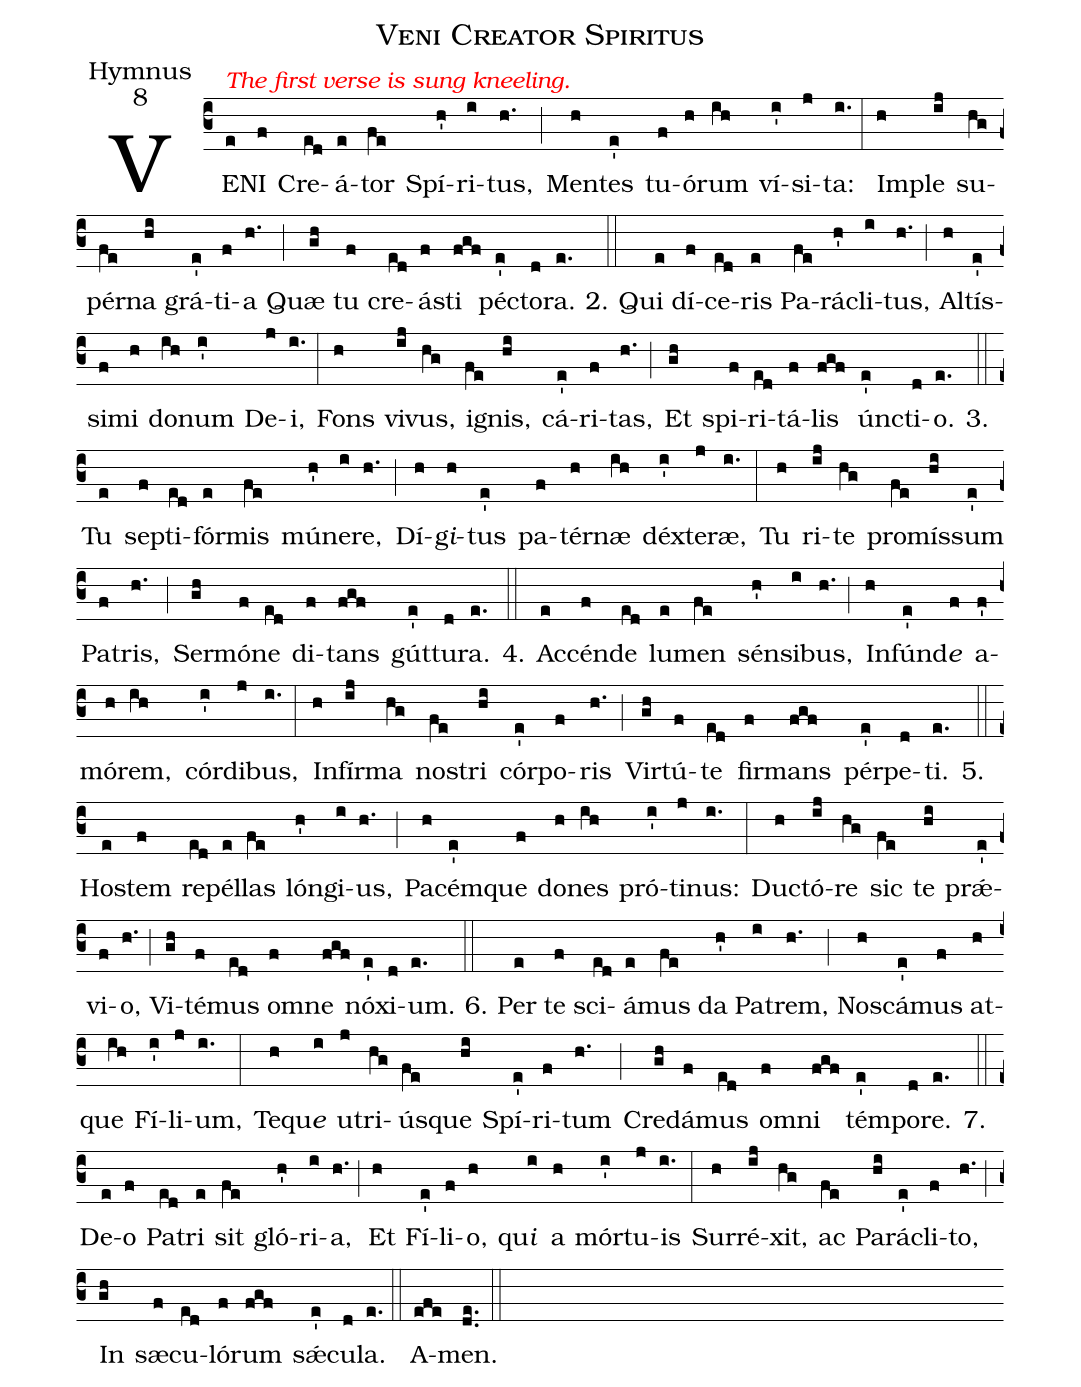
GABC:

name:Veni Creator Spiritus;
office-part:Hymnus;
mode:8;
%%
(c3) VE<alt>\rubrique{The first verse is sung kneeling.}</alt>(e)NI(f) Cre(ed)á(e)tor(fe) Spí(h')ri(i)tus,(h.) (;) Men(h)tes(e') tu(f)ó(h)rum(ih) ví(i')si(j)ta:(i.) (:) Im(h)ple(ij) su(hg)pér(fe)na(hi) grá(e')ti(f)a(h.) (;) Quæ(gh) tu(f) cre(ed)á(f)sti(fgf) pé(e')cto(d)ra.(e.) 2.(::) Qui(e) dí(f)ce(ed)ris(e) Pa(fe)rá(h')cli(i)tus,(h.) (;) Al(h)tís(e')si(f)mi(h) do(ih)num(i') De(j)i,(i.) (:) Fons(h) vi(ij)vus,(hg) i(fe)gnis,(hi) cá(e')ri(f)tas,(h.) (;) Et(gh) spi(f)ri(ed)tá(f)lis(fgf) ún(e')cti(d)o.(e.) 3.(::) Tu(e) se(f)pti(ed)fór(e)mis(fe) mú(h')ne(i)re,(h.) (;) Dí(h)g<i>i</i>(h)tus(e') pa(f)tér(h)næ(ih) déx(i')te(j)ræ,(i.) (:) Tu(h) ri(ij)te(hg) pro(fe)mís(hi)sum(e') Pa(f)tris,(h.) (;) Ser(gh)mó(f)ne(ed) di(f)tans(fgf) gút(e')tu(d)ra.(e.) 4.(::) Ac(e)cén(f)de(ed) lu(e)men(fe) sén(h')si(i)bus,(h.) (;) In(h)fún(e')d<i>e</i>(f) a(f')mó(h)rem,(ih) cór(i')di(j)bus,(i.) (:) In(h)fír(ij)ma(hg) no(fe)stri(hi) cór(e')po(f)ris(h.) (;) Vir(gh)tú(f)te(ed) fir(f)mans(fgf) pér(e')pe(d)ti.(e.) 5.(::) Ho(e)stem(f) re(ed)pél(e)las(fe) lón(h')gi(i)us,(h.) (;) Pa(h)cém(e')que(f) do(h)nes(ih) pró(i')ti(j)nus:(i.) (:) Du(h)ctó(ij)re(hg) sic(fe) te(hi) prǽ(e')vi(f)o,(h.) (;) Vi(gh)té(f)mus(ed) o(f)mne(fgf) nó(e')xi(d)um.(e.) 6.(::) Per(e) te(f) sci(ed)á(e)mus(fe) da(h') Pa(i)trem,(h.) (;) No(h)scá(e')mus(f) at(h)que(ih) Fí(i')li(j)um,(i.) (:) Te(h)qu<i>e</i>(i) u(j)tri(hg)ú(fe)sque(hi) Spí(e')ri(f)tum(h.) (;) Cre(gh)dá(f)mus(ed) o(f)mni(fgf) tém(e')po(d)re.(e.) 7.(::) De(e)o(f) Pa(ed)tri(e) sit(fe) gló(h')ri(i)a,(h.) (;) Et(h) Fí(e')li(f)o,(h) qu<i>i</i>(i) a(h) mór(i')tu(j)is(i.) (:) Sur(h)ré(ij)xit,(hg) ac(fe) Pa(hi)rá(e')cli(f)to,(h.) (;) In(gh) sæ(f)cu(ed)ló(f)rum(fgf) sǽ(e')cu(d)la.(e.) (::) A(efe)men.(de..) (::)
